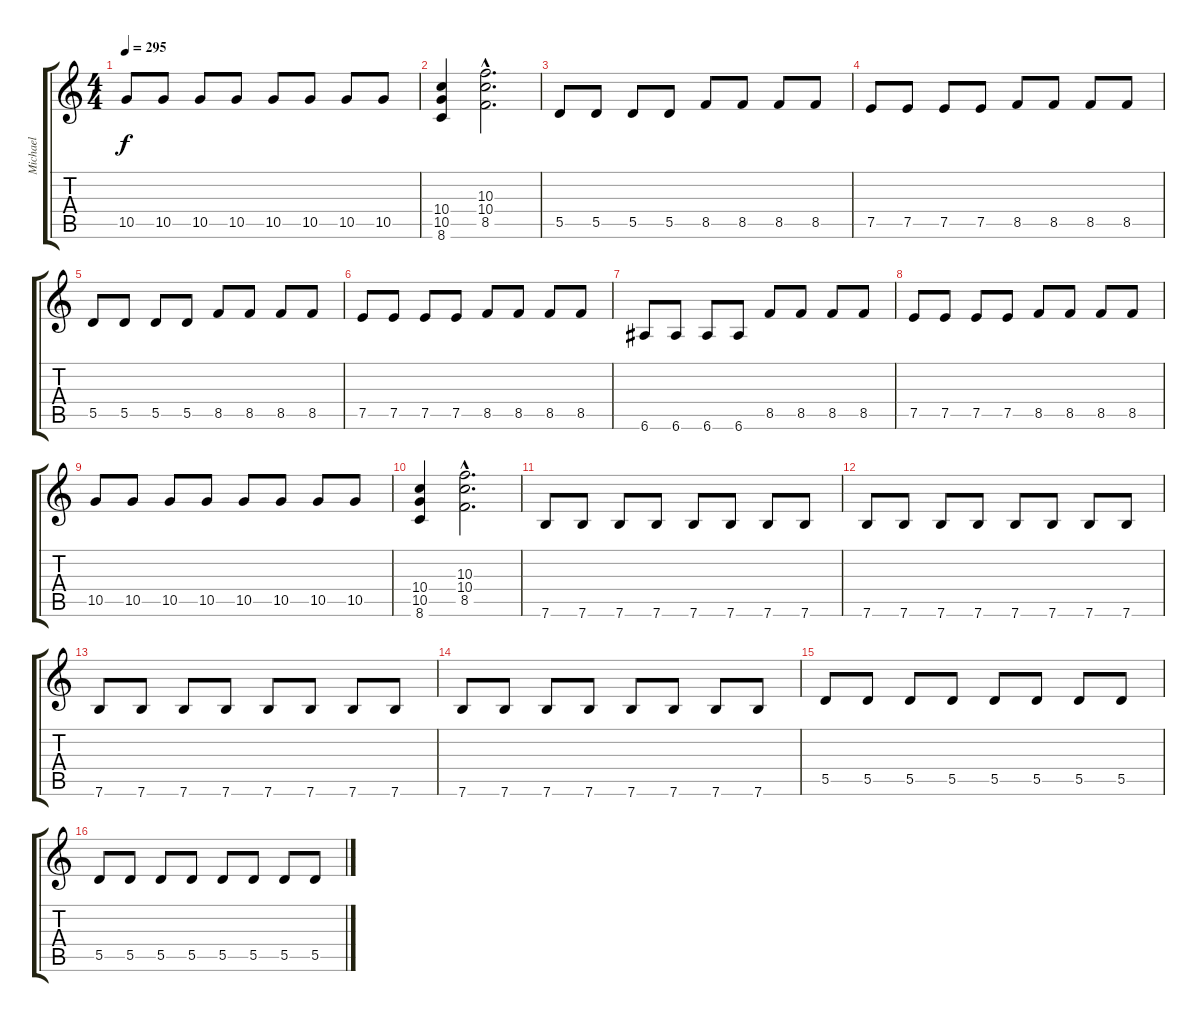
\track ("Michael" "Michael") {instrument overdrivenguitar}
\staff {score tabs}
\tuning (E4 B3 G3 D3 A2 E2) {hide}
\ts (4 4)
\tempo 295
\clef g2
\ks c
10.5.8{dy f} 10.5.8 10.5.8 10.5.8 10.5.8 10.5.8 10.5.8 10.5.8 |
(10.4 10.5 8.6).4 (10.3 10.4 8.5{hac}).2{d} |
5.5.8 5.5.8 5.5.8 5.5.8 8.5.8 8.5.8 8.5.8 8.5.8 |
7.5.8 7.5.8 7.5.8 7.5.8 8.5.8 8.5.8 8.5.8 8.5.8 |
5.5.8 5.5.8 5.5.8 5.5.8 8.5.8 8.5.8 8.5.8 8.5.8 |
7.5.8 7.5.8 7.5.8 7.5.8 8.5.8 8.5.8 8.5.8 8.5.8 |
6.6.8 6.6.8 6.6.8 6.6.8 8.5.8 8.5.8 8.5.8 8.5.8 |
7.5.8 7.5.8 7.5.8 7.5.8 8.5.8 8.5.8 8.5.8 8.5.8 |
10.5.8 10.5.8 10.5.8 10.5.8 10.5.8 10.5.8 10.5.8 10.5.8 |
(10.4 10.5 8.6).4 (10.3 10.4 8.5{hac}).2{d} |
7.6.8 7.6.8 7.6.8 7.6.8 7.6.8 7.6.8 7.6.8 7.6.8 |
7.6.8 7.6.8 7.6.8 7.6.8 7.6.8 7.6.8 7.6.8 7.6.8 |
7.6.8 7.6.8 7.6.8 7.6.8 7.6.8 7.6.8 7.6.8 7.6.8 |
7.6.8 7.6.8 7.6.8 7.6.8 7.6.8 7.6.8 7.6.8 7.6.8 |
5.5.8 5.5.8 5.5.8 5.5.8 5.5.8 5.5.8 5.5.8 5.5.8 |
5.5.8 5.5.8 5.5.8 5.5.8 5.5.8 5.5.8 5.5.8 5.5.8
